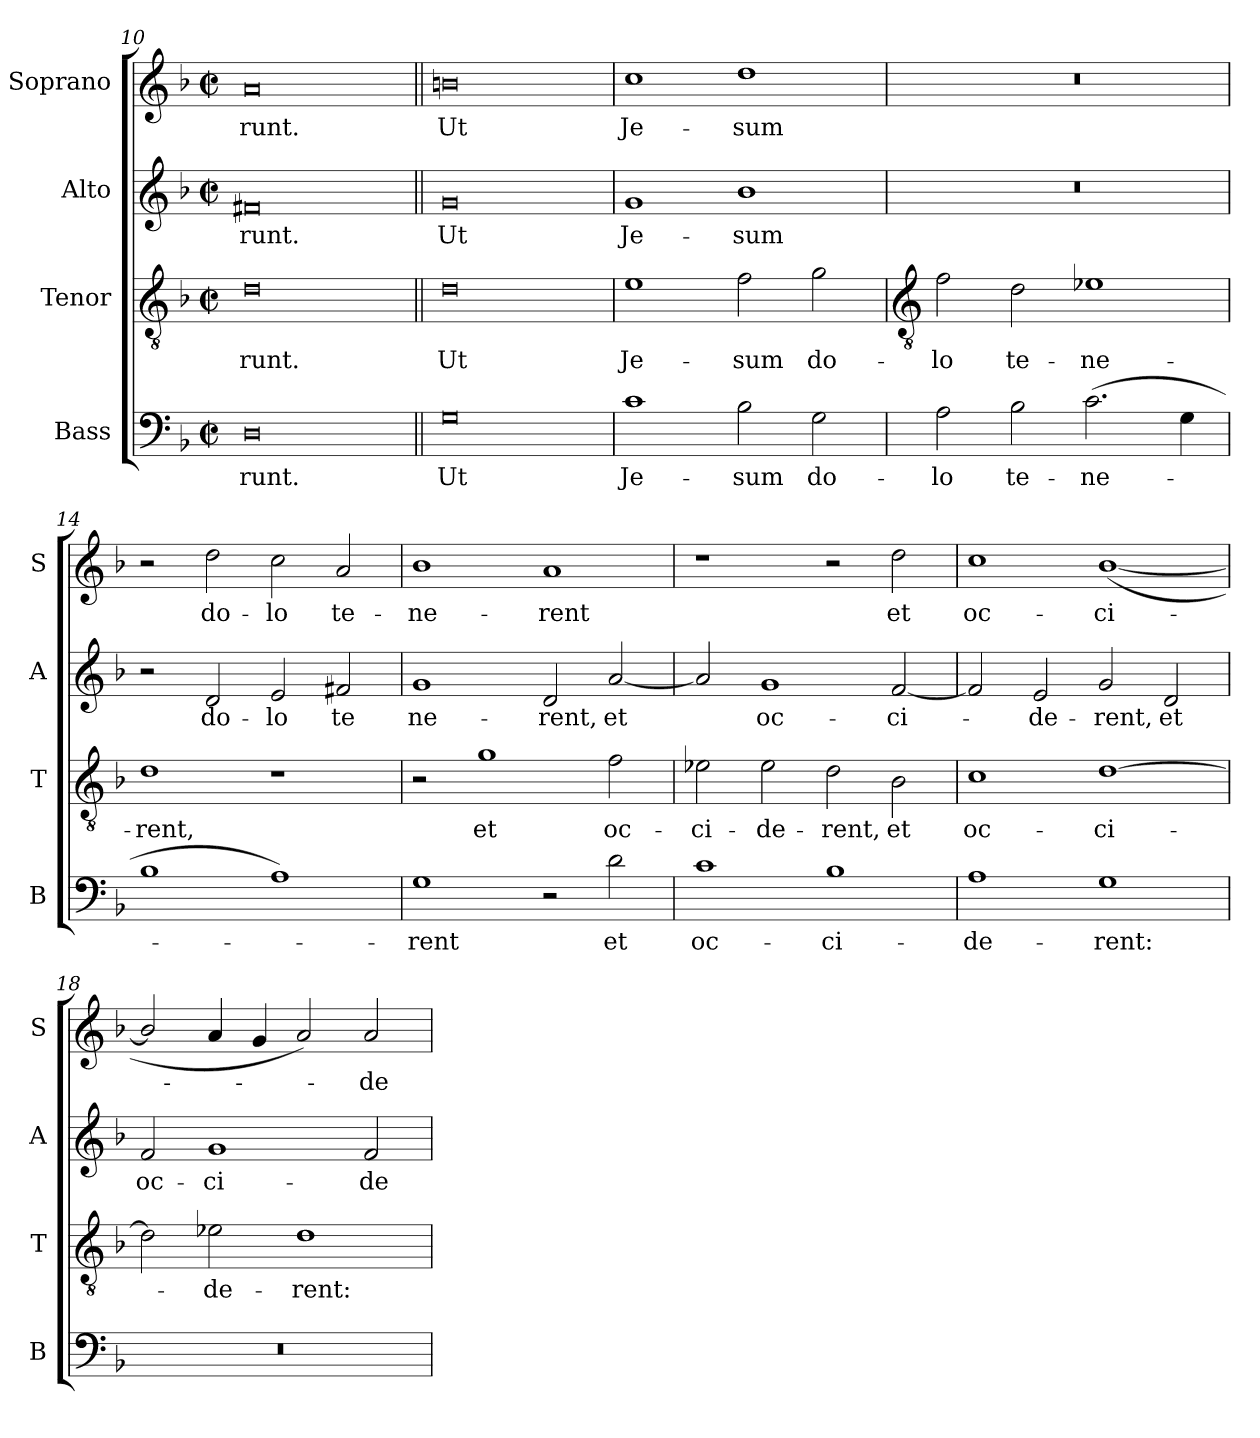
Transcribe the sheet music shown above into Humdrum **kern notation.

**kern	**text	**kern	**text	**kern	**text	**kern	**text
*part4	*part4	*part3	*part3	*part2	*part2	*part1	*part1
*staff4	*staff4	*staff3	*staff3	*staff2	*staff2	*staff1	*staff1
*I"Bass	*	*I"Tenor	*	*I"Alto	*	*I"Soprano	*
*I'B	*	*I'T	*	*I'A	*	*I'S	*
*clefF4	*	*clefGv2	*	*clefG2	*	*clefG2	*
*k[b-]	*	*k[b-]	*	*k[b-]	*	*k[b-]	*
*F:	*	*F:	*	*F:	*	*F:	*
*M4/2	*	*M4/2	*	*M4/2	*	*M4/2	*
*met(c|)	*	*met(c|)	*	*met(c|)	*	*met(c|)	*
=10	=10	=10	=10	=10	=10	=10	=10
!	!LO:LY:b	!	!LO:LY:b	!	!LO:LY:b	!	!LO:LY:b
0D	-runt.	0d	runt.	0f#X	runt.	0a	runt.
=11||	=11||	=11||	=11||	=11||	=11||	=11||	=11||
!	!LO:LY:b	!	!LO:LY:b	!	!LO:LY:b	!	!LO:LY:b
0G	Ut	0d	Ut	0g	Ut	0bn	Ut
=12	=12	=12	=12	=12	=12	=12	=12
!	!LO:LY:b	!	!LO:LY:b	!	!LO:LY:b	!	!LO:LY:b
1c	Je-	1e	Je-	1g	Je-	1cc	Je-
!	!LO:LY:b	!	!LO:LY:b	!	!LO:LY:b	!	!LO:LY:b
2B-	-sum	2f	-sum	1b-	-sum	1dd	-sum
!	!LO:LY:b	!	!LO:LY:b	!	!	!	!
2G	do-	2g	do-	.	.	.	.
!!LO:LB:g=z
=13	=13	=13	=13	=13	=13	=13	=13
*	*	*clefGv2	*	*	*	*	*
!	!LO:LY:b	!	!LO:LY:b	!	!	!	!
2A	-lo	2f	-lo	0r	.	0r	.
!	!LO:LY:b	!	!LO:LY:b	!	!	!	!
2B-	te-	2d	te-	.	.	.	.
!	!LO:LY:b	!	!LO:LY:b	!	!	!	!
(>2.c	-ne-	1e-X	-ne-	.	.	.	.
4G	.	.	.	.	.	.	.
=14	=14	=14	=14	=14	=14	=14	=14
!	!	!	!LO:LY:b	!	!	!	!
1B-	.	1d	-rent,	2r	.	2r	.
!	!	!	!	!	!LO:LY:b	!	!LO:LY:b
.	.	.	.	2d	do-	2dd	do-
!	!	!	!	!	!LO:LY:b	!	!LO:LY:b
1A)	.	1r	.	2e	-lo	2cc	-lo
!	!	!	!	!	!LO:LY:b	!	!LO:LY:b
.	.	.	.	2f#X	te	2a	te-
=15	=15	=15	=15	=15	=15	=15	=15
!	!LO:LY:b	!	!	!	!LO:LY:b	!	!LO:LY:b
1G	rent	2r	.	1g	ne-	1b-	-ne-
!	!	!	!LO:LY:b	!	!	!	!
.	.	1g	et	.	.	.	.
!	!	!	!	!	!LO:LY:b	!	!LO:LY:b
2r	.	.	.	2d	-rent,	1a	-rent
!	!LO:LY:b	!	!LO:LY:b	!	!LO:LY:b	!	!
2d	et	2f	oc-	[2a	et	.	.
=16	=16	=16	=16	=16	=16	=16	=16
!	!LO:LY:b	!	!LO:LY:b	!	!	!	!
1c	oc-	2e-X	-ci-	2a]	.	1r	.
!	!	!	!LO:LY:b	!	!LO:LY:b	!	!
.	.	2e-	-de-	1g	oc-	.	.
!	!LO:LY:b	!	!LO:LY:b	!	!	!	!
1B-	-ci-	2d	-rent,	.	.	2r	.
!	!	!	!LO:LY:b	!	!LO:LY:b	!	!LO:LY:b
.	.	2B-	et	[2f	-ci-	2dd	et
=17	=17	=17	=17	=17	=17	=17	=17
!	!LO:LY:b	!	!LO:LY:b	!	!	!	!LO:LY:b
1A	-de-	1c	oc-	2f]	.	1cc	oc-
!	!	!	!	!	!LO:LY:b	!	!
.	.	.	.	2e	de-	.	.
!	!LO:LY:b	!	!LO:LY:b	!	!LO:LY:b	!	!LO:LY:b
1G	-rent:	[1d	-ci-	2g	-rent,	(<[1b-/	-ci-
!	!	!	!	!	!LO:LY:b	!	!
.	.	.	.	2d	et	.	.
=18	=18	=18	=18	=18	=18	=18	=18
!	!	!	!	!	!LO:LY:b	!	!
0r	.	2d]	.	2f	oc-	2b-/]	.
!	!	!	!LO:LY:b	!	!LO:LY:b	!	!
.	.	2e-X	de-	1g	-ci-	4a	.
.	.	.	.	.	.	4g	.
!	!	!	!LO:LY:b	!	!	!	!
.	.	1d	-rent:	.	.	2a)	.
!	!	!	!	!	!LO:LY:b	!	!LO:LY:b
.	.	.	.	2f	-de-	2a	de-
=	=	=	=	=	=	=	=
*-	*-	*-	*-	*-	*-	*-	*-
